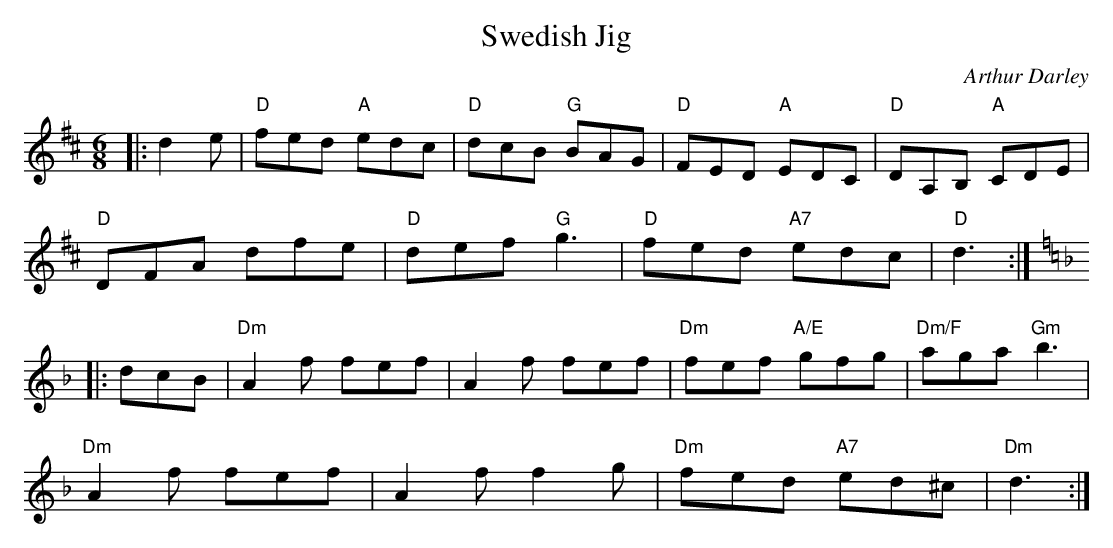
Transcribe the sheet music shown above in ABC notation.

X:1
T:Swedish Jig
C:Arthur Darley
M:6/8
K:D
|:d2e| "D"fed "A"edc|"D"dcB "G"BAG| "D"FED "A"EDC |"D"DA,B, "A"CDE|
"D"DFA dfe| "D"def "G"g3| "D"fed "A7"edc | "D"d3:|
K:Dm
|:dcB|"Dm"A2f fef| A2f fef| "Dm"fef "A/E"gfg |"Dm/F"aga "Gm"b3|
"Dm"A2f fef| A2f f2g| "Dm"fed "A7"ed^c |"Dm"d3:|
